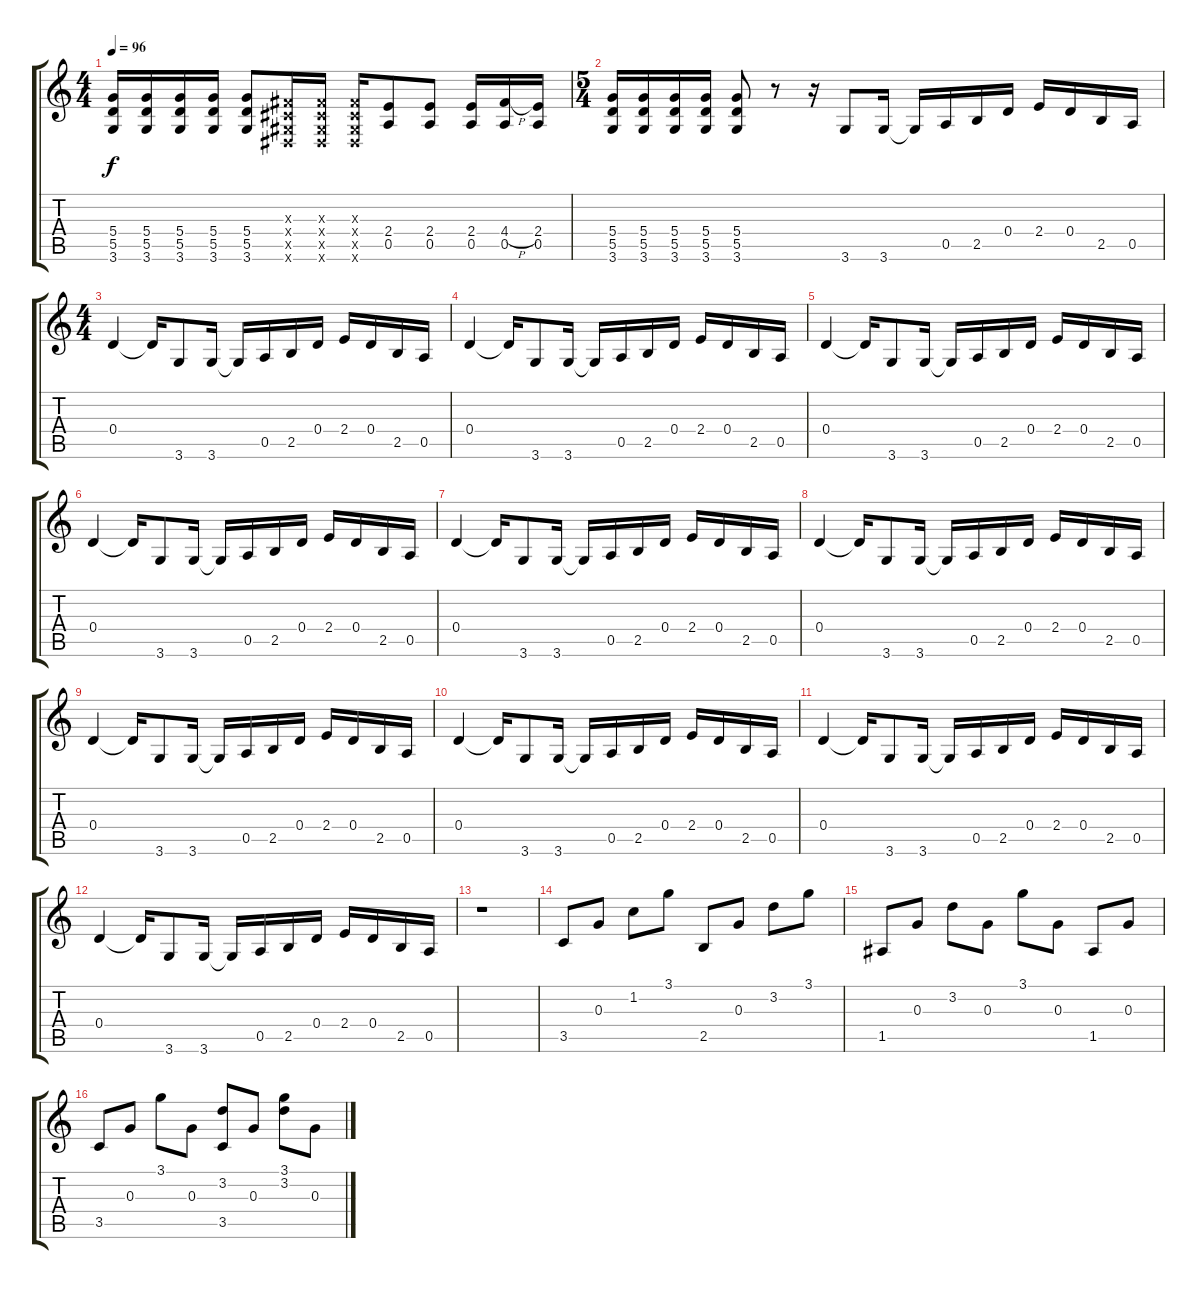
\track "" {instrument distortionguitar}
\staff {score tabs}
\tuning (E4 B3 G3 D3 A2 E2) {hide}
\ts (4 4)
\tempo 96
\clef g2
\ks c
(5.4 5.5 3.6).16{dy f} (5.4 5.5 3.6).16 (5.4 5.5 3.6).16 (5.4 5.5 3.6).16 (5.4 5.5 3.6).8 (-1.3{x} -1.4{x} -1.5{x} -1.6{x}).16 (-1.3{x} -1.4{x} -1.5{x} -1.6{x}).16 (-1.3{x} -1.4{x} -1.5{x} -1.6{x}).16 (2.4 0.5).8 (2.4 0.5).8 (2.4 0.5).16 (4.4{h} 0.5).16 (2.4 0.5).16 |
\ts (5 4)
(5.4 5.5 3.6).16 (5.4 5.5 3.6).16 (5.4 5.5 3.6).16 (5.4 5.5 3.6).16 (5.4 5.5 3.6).8 r.8 r.16 3.6.8 3.6.16 3.6{t}.16 0.5.16 2.5.16 0.4.16 2.4.16 0.4.16 2.5.16 0.5.16 |
\ts (4 4)
0.4.4 0.4{t}.16 3.6.8 3.6.16 3.6{t}.16 0.5.16 2.5.16 0.4.16 2.4.16 0.4.16 2.5.16 0.5.16 |
0.4.4 0.4{t}.16 3.6.8 3.6.16 3.6{t}.16 0.5.16 2.5.16 0.4.16 2.4.16 0.4.16 2.5.16 0.5.16 |
0.4.4 0.4{t}.16 3.6.8 3.6.16 3.6{t}.16 0.5.16 2.5.16 0.4.16 2.4.16 0.4.16 2.5.16 0.5.16 |
0.4.4 0.4{t}.16 3.6.8 3.6.16 3.6{t}.16 0.5.16 2.5.16 0.4.16 2.4.16 0.4.16 2.5.16 0.5.16 |
0.4.4 0.4{t}.16 3.6.8 3.6.16 3.6{t}.16 0.5.16 2.5.16 0.4.16 2.4.16 0.4.16 2.5.16 0.5.16 |
0.4.4 0.4{t}.16 3.6.8 3.6.16 3.6{t}.16 0.5.16 2.5.16 0.4.16 2.4.16 0.4.16 2.5.16 0.5.16 |
0.4.4 0.4{t}.16 3.6.8 3.6.16 3.6{t}.16 0.5.16 2.5.16 0.4.16 2.4.16 0.4.16 2.5.16 0.5.16 |
0.4.4 0.4{t}.16 3.6.8 3.6.16 3.6{t}.16 0.5.16 2.5.16 0.4.16 2.4.16 0.4.16 2.5.16 0.5.16 |
0.4.4 0.4{t}.16 3.6.8 3.6.16 3.6{t}.16 0.5.16 2.5.16 0.4.16 2.4.16 0.4.16 2.5.16 0.5.16 |
0.4.4 0.4{t}.16 3.6.8 3.6.16 3.6{t}.16 0.5.16 2.5.16 0.4.16 2.4.16 0.4.16 2.5.16 0.5.16 |
r.1 |
3.5.8 0.3.8 1.2.8 3.1.8 2.5.8 0.3.8 3.2.8 3.1.8 |
1.5.8 0.3.8 3.2.8 0.3.8 3.1.8 0.3.8 1.5.8 0.3.8 |
3.5.8 0.3.8 3.1.8 0.3.8 (3.2 3.5).8 0.3.8 (3.1 3.2).8 0.3.8
